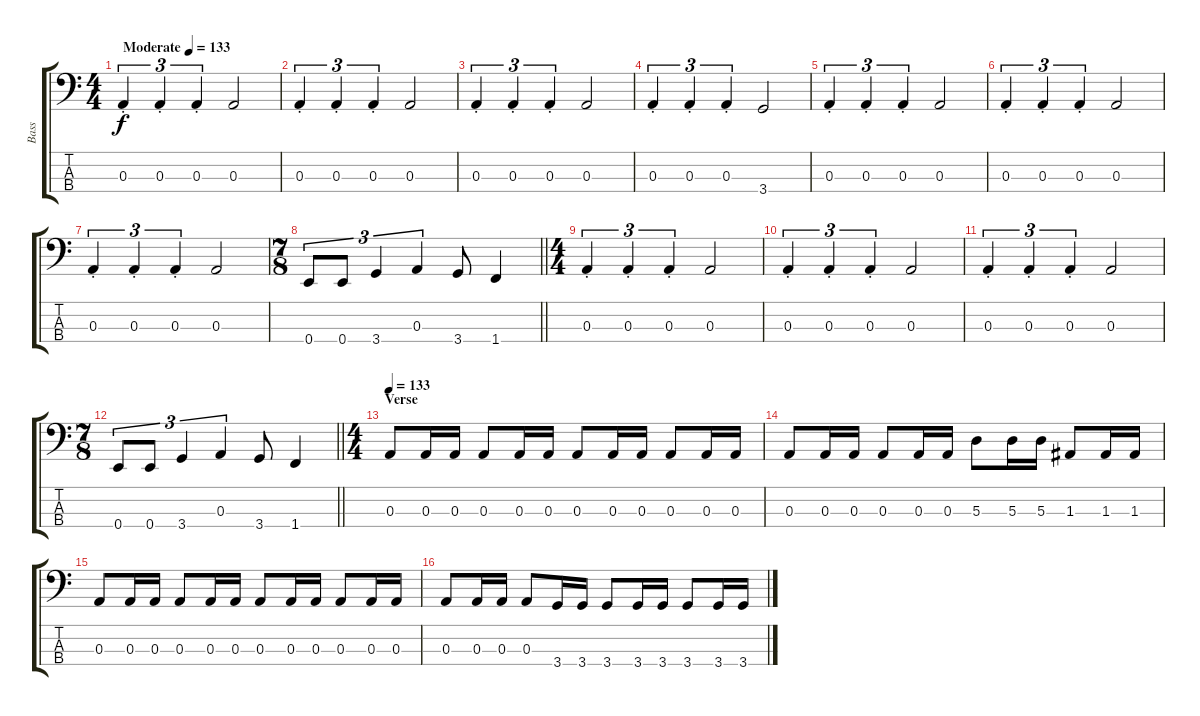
\track ("Bass" "Bass") {instrument electricbassfinger}
\staff {score tabs}
\tuning (G2 D2 A1 E1) {hide}
\ts (4 4)
\tempo (133 "Moderate")
\clef f4
\ks aminor
0.3{st}.4{tu (3 2) dy f instrument electricbassfinger} 0.3{st}.4{tu (3 2)} 0.3{st}.4{tu (3 2)} 0.3.2 |
0.3{st}.4{tu (3 2)} 0.3{st}.4{tu (3 2)} 0.3{st}.4{tu (3 2)} 0.3.2 |
0.3{st}.4{tu (3 2)} 0.3{st}.4{tu (3 2)} 0.3{st}.4{tu (3 2)} 0.3.2 |
0.3{st}.4{tu (3 2)} 0.3{st}.4{tu (3 2)} 0.3{st}.4{tu (3 2)} 3.4.2 |
0.3{st}.4{tu (3 2)} 0.3{st}.4{tu (3 2)} 0.3{st}.4{tu (3 2)} 0.3.2 |
0.3{st}.4{tu (3 2)} 0.3{st}.4{tu (3 2)} 0.3{st}.4{tu (3 2)} 0.3.2 |
0.3{st}.4{tu (3 2)} 0.3{st}.4{tu (3 2)} 0.3{st}.4{tu (3 2)} 0.3.2 |
\ts (7 8)
\barLineRight lightlight
0.4.8{tu (3 2)} 0.4.8{tu (3 2)} 3.4.4{tu (3 2)} 0.3.4{tu (3 2)} 3.4.8 1.4.4 |
\ts (4 4)
0.3{st}.4{tu (3 2)} 0.3{st}.4{tu (3 2)} 0.3{st}.4{tu (3 2)} 0.3.2 |
0.3{st}.4{tu (3 2)} 0.3{st}.4{tu (3 2)} 0.3{st}.4{tu (3 2)} 0.3.2 |
0.3{st}.4{tu (3 2)} 0.3{st}.4{tu (3 2)} 0.3{st}.4{tu (3 2)} 0.3.2 |
\ts (7 8)
\barLineRight lightlight
0.4.8{tu (3 2)} 0.4.8{tu (3 2)} 3.4.4{tu (3 2)} 0.3.4{tu (3 2)} 3.4.8 1.4.4 |
\ts (4 4)
\section ("" "Verse")
\tempo 133
0.3.8 0.3.16 0.3.16 0.3.8 0.3.16 0.3.16 0.3.8 0.3.16 0.3.16 0.3.8 0.3.16 0.3.16 |
0.3.8 0.3.16 0.3.16 0.3.8 0.3.16 0.3.16 5.3.8 5.3.16 5.3.16 1.3.8 1.3.16 1.3.16 |
0.3.8 0.3.16 0.3.16 0.3.8 0.3.16 0.3.16 0.3.8 0.3.16 0.3.16 0.3.8 0.3.16 0.3.16 |
0.3.8 0.3.16 0.3.16 0.3.8 3.4.16 3.4.16 3.4.8 3.4.16 3.4.16 3.4.8 3.4.16 3.4.16
